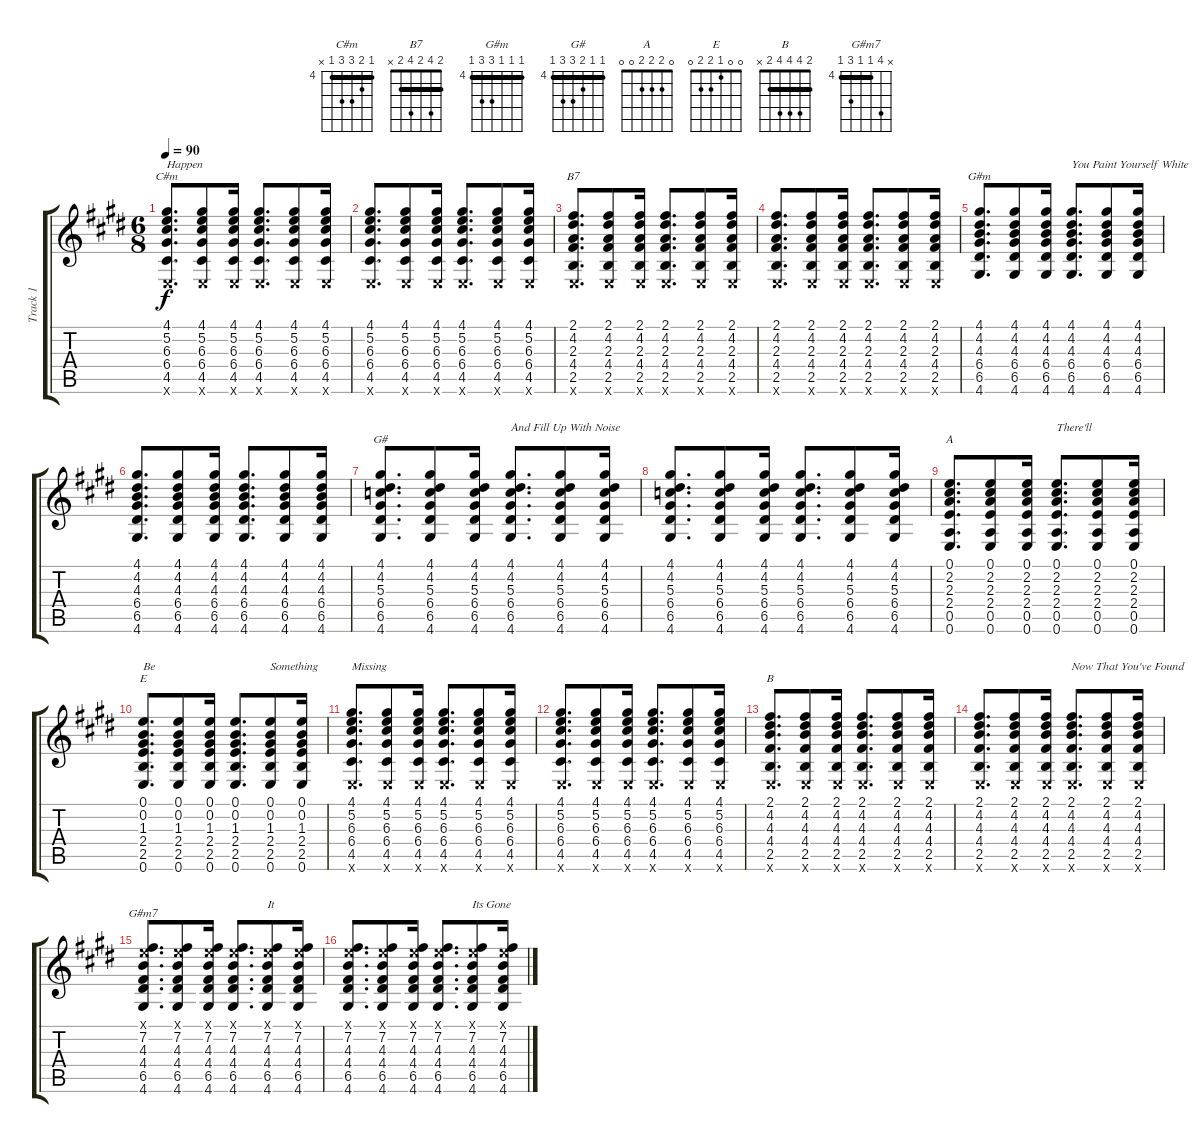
\track ("Track 1" "Track 1") {instrument acousticguitarsteel}
\staff {score tabs}
\tuning (E4 B3 G3 D3 A2 E2) {hide}
\chord ("C#m" 4 5 6 6 4 x) {firstfret 4 barre 4}
\chord ("B7" 2 4 2 4 2 x) {barre 2}
\chord ("G#m" 4 4 4 6 6 4) {firstfret 4 barre 4}
\chord ("G#" 4 4 5 6 6 4) {firstfret 4 barre 4}
\chord ("A" 0 2 2 2 0 0)
\chord ("E" 0 0 1 2 2 0)
\chord ("B" 2 4 4 4 2 x) {barre 2}
\chord ("G#m7" x 7 4 4 6 4) {firstfret 4 barre 4}
\ts (6 8)
\tempo 90
\clef g2
\ks e
(4.1 5.2 6.3 6.4 4.5 0.6{x}).8{d ch "C#m" txt "Happen" dy f} (4.1 5.2 6.3 6.4 4.5 0.6{x}).8 (4.1 5.2 6.3 6.4 4.5 0.6{x}).16 (4.1 5.2 6.3 6.4 4.5 0.6{x}).8{d} (4.1 5.2 6.3 6.4 4.5 0.6{x}).8 (4.1 5.2 6.3 6.4 4.5 0.6{x}).16 |
(4.1 5.2 6.3 6.4 4.5 0.6{x}).8{d} (4.1 5.2 6.3 6.4 4.5 0.6{x}).8 (4.1 5.2 6.3 6.4 4.5 0.6{x}).16 (4.1 5.2 6.3 6.4 4.5 0.6{x}).8{d} (4.1 5.2 6.3 6.4 4.5 0.6{x}).8 (4.1 5.2 6.3 6.4 4.5 0.6{x}).16 |
(2.1 4.2 2.3 4.4 2.5 0.6{x}).8{d ch "B7"} (2.1 4.2 2.3 4.4 2.5 0.6{x}).8 (2.1 4.2 2.3 4.4 2.5 0.6{x}).16 (2.1 4.2 2.3 4.4 2.5 0.6{x}).8{d} (2.1 4.2 2.3 4.4 2.5 0.6{x}).8 (2.1 4.2 2.3 4.4 2.5 0.6{x}).16 |
(2.1 4.2 2.3 4.4 2.5 0.6{x}).8{d} (2.1 4.2 2.3 4.4 2.5 0.6{x}).8 (2.1 4.2 2.3 4.4 2.5 0.6{x}).16 (2.1 4.2 2.3 4.4 2.5 0.6{x}).8{d} (2.1 4.2 2.3 4.4 2.5 0.6{x}).8 (2.1 4.2 2.3 4.4 2.5 0.6{x}).16 |
(4.1 4.2 4.3 6.4 6.5 4.6).8{d ch "G#m"} (4.1 4.2 4.3 6.4 6.5 4.6).8 (4.1 4.2 4.3 6.4 6.5 4.6).16 (4.1 4.2 4.3 6.4 6.5 4.6).8{d txt "You Paint Yourself White"} (4.1 4.2 4.3 6.4 6.5 4.6).8 (4.1 4.2 4.3 6.4 6.5 4.6).16 |
(4.1 4.2 4.3 6.4 6.5 4.6).8{d} (4.1 4.2 4.3 6.4 6.5 4.6).8 (4.1 4.2 4.3 6.4 6.5 4.6).16 (4.1 4.2 4.3 6.4 6.5 4.6).8{d} (4.1 4.2 4.3 6.4 6.5 4.6).8 (4.1 4.2 4.3 6.4 6.5 4.6).16 |
(4.1 4.2 5.3 6.4 6.5 4.6).8{d ch "G#"} (4.1 4.2 5.3 6.4 6.5 4.6).8 (4.1 4.2 5.3 6.4 6.5 4.6).16 (4.1 4.2 5.3 6.4 6.5 4.6).8{d txt "And Fill Up With Noise"} (4.1 4.2 5.3 6.4 6.5 4.6).8 (4.1 4.2 5.3 6.4 6.5 4.6).16 |
(4.1 4.2 5.3 6.4 6.5 4.6).8{d} (4.1 4.2 5.3 6.4 6.5 4.6).8 (4.1 4.2 5.3 6.4 6.5 4.6).16 (4.1 4.2 5.3 6.4 6.5 4.6).8{d} (4.1 4.2 5.3 6.4 6.5 4.6).8 (4.1 4.2 5.3 6.4 6.5 4.6).16 |
(0.1 2.2 2.3 2.4 0.5 0.6).8{d ch "A"} (0.1 2.2 2.3 2.4 0.5 0.6).8 (0.1 2.2 2.3 2.4 0.5 0.6).16 (0.1 2.2 2.3 2.4 0.5 0.6).8{d txt "There'll"} (0.1 2.2 2.3 2.4 0.5 0.6).8 (0.1 2.2 2.3 2.4 0.5 0.6).16 |
(0.1 0.2 1.3 2.4 2.5 0.6).8{d ch "E" txt "Be"} (0.1 0.2 1.3 2.4 2.5 0.6).8 (0.1 0.2 1.3 2.4 2.5 0.6).16 (0.1 0.2 1.3 2.4 2.5 0.6).8{d} (0.1 0.2 1.3 2.4 2.5 0.6).8{txt "Something"} (0.1 0.2 1.3 2.4 2.5 0.6).16 |
(4.1 5.2 6.3 6.4 4.5 0.6{x}).8{d txt "Missing"} (4.1 5.2 6.3 6.4 4.5 0.6{x}).8 (4.1 5.2 6.3 6.4 4.5 0.6{x}).16 (4.1 5.2 6.3 6.4 4.5 0.6{x}).8{d} (4.1 5.2 6.3 6.4 4.5 0.6{x}).8 (4.1 5.2 6.3 6.4 4.5 0.6{x}).16 |
(4.1 5.2 6.3 6.4 4.5 0.6{x}).8{d} (4.1 5.2 6.3 6.4 4.5 0.6{x}).8 (4.1 5.2 6.3 6.4 4.5 0.6{x}).16 (4.1 5.2 6.3 6.4 4.5 0.6{x}).8{d} (4.1 5.2 6.3 6.4 4.5 0.6{x}).8 (4.1 5.2 6.3 6.4 4.5 0.6{x}).16 |
(2.1 4.2 4.3 4.4 2.5 0.6{x}).8{d ch "B"} (2.1 4.2 4.3 4.4 2.5 0.6{x}).8 (2.1 4.2 4.3 4.4 2.5 0.6{x}).16 (2.1 4.2 4.3 4.4 2.5 0.6{x}).8{d} (2.1 4.2 4.3 4.4 2.5 0.6{x}).8 (2.1 4.2 4.3 4.4 2.5 0.6{x}).16 |
(2.1 4.2 4.3 4.4 2.5 0.6{x}).8{d} (2.1 4.2 4.3 4.4 2.5 0.6{x}).8 (2.1 4.2 4.3 4.4 2.5 0.6{x}).16 (2.1 4.2 4.3 4.4 2.5 0.6{x}).8{d txt "Now That You've Found"} (2.1 4.2 4.3 4.4 2.5 0.6{x}).8 (2.1 4.2 4.3 4.4 2.5 0.6{x}).16 |
(0.1{x} 7.2 4.3 4.4 6.5 4.6).8{d ch "G#m7"} (0.1{x} 7.2 4.3 4.4 6.5 4.6).8 (0.1{x} 7.2 4.3 4.4 6.5 4.6).16 (0.1{x} 7.2 4.3 4.4 6.5 4.6).8{d} (0.1{x} 7.2 4.3 4.4 6.5 4.6).8{txt "It"} (0.1{x} 7.2 4.3 4.4 6.5 4.6).16 |
(0.1{x} 7.2 4.3 4.4 6.5 4.6).8{d} (0.1{x} 7.2 4.3 4.4 6.5 4.6).8 (0.1{x} 7.2 4.3 4.4 6.5 4.6).16 (0.1{x} 7.2 4.3 4.4 6.5 4.6).8{d} (0.1{x} 7.2 4.3 4.4 6.5 4.6).8{txt "Its Gone"} (0.1{x} 7.2 4.3 4.4 6.5 4.6).16
